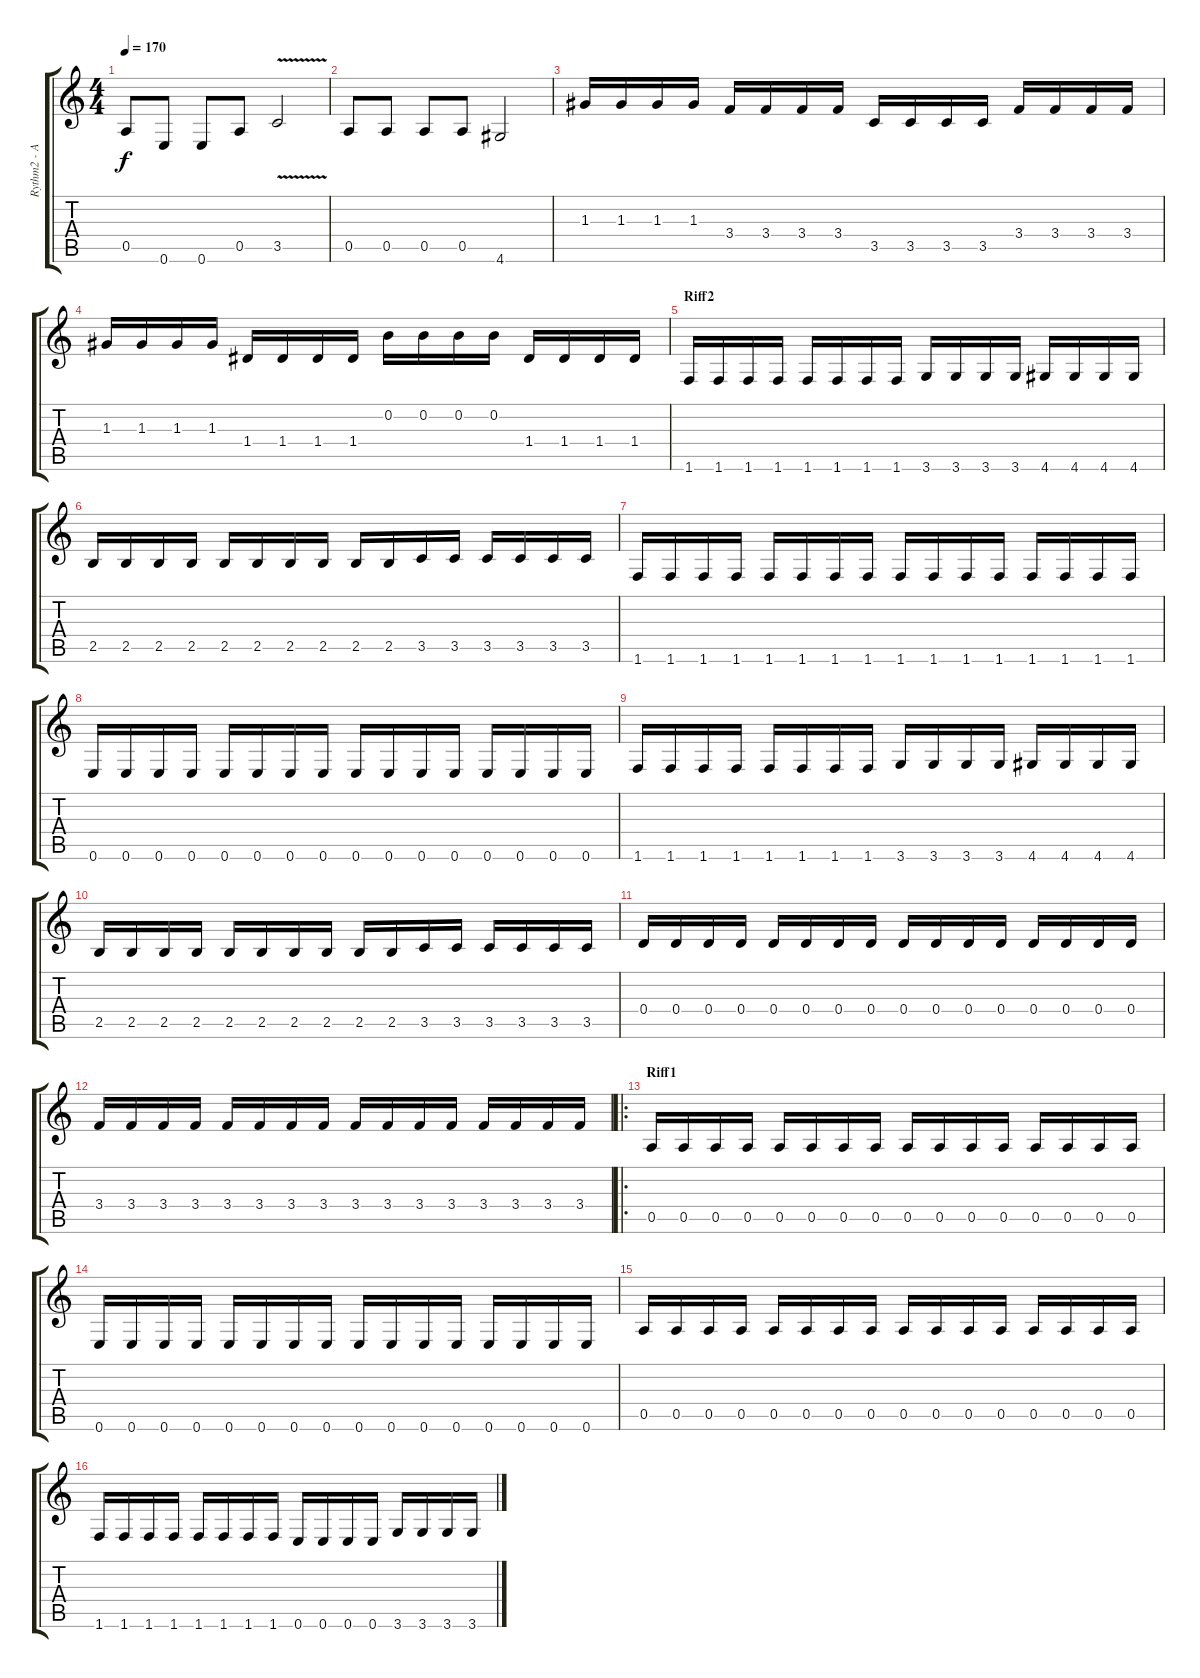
\track ("Rythm2 - Andreas Nilsson" "Rythm2 - A") {instrument distortionguitar}
\staff {score tabs}
\tuning (E4 B3 G3 D3 A2 E2) {hide}
\ts (4 4)
\tempo 170
\clef g2
\ks c
0.5.8{dy f} 0.6.8 0.6.8 0.5.8 3.5{v}.2 |
0.5.8 0.5.8 0.5.8 0.5.8 4.6.2 |
1.3.16 1.3.16 1.3.16 1.3.16 3.4.16 3.4.16 3.4.16 3.4.16 3.5.16 3.5.16 3.5.16 3.5.16 3.4.16 3.4.16 3.4.16 3.4.16 |
1.3.16 1.3.16 1.3.16 1.3.16 1.4.16 1.4.16 1.4.16 1.4.16 0.2.16 0.2.16 0.2.16 0.2.16 1.4.16 1.4.16 1.4.16 1.4.16 |
\section ("" "Riff2")
1.6.16 1.6.16 1.6.16 1.6.16 1.6.16 1.6.16 1.6.16 1.6.16 3.6.16 3.6.16 3.6.16 3.6.16 4.6.16 4.6.16 4.6.16 4.6.16 |
2.5.16 2.5.16 2.5.16 2.5.16 2.5.16 2.5.16 2.5.16 2.5.16 2.5.16 2.5.16 3.5.16 3.5.16 3.5.16 3.5.16 3.5.16 3.5.16 |
1.6.16 1.6.16 1.6.16 1.6.16 1.6.16 1.6.16 1.6.16 1.6.16 1.6.16 1.6.16 1.6.16 1.6.16 1.6.16 1.6.16 1.6.16 1.6.16 |
0.6.16 0.6.16 0.6.16 0.6.16 0.6.16 0.6.16 0.6.16 0.6.16 0.6.16 0.6.16 0.6.16 0.6.16 0.6.16 0.6.16 0.6.16 0.6.16 |
1.6.16 1.6.16 1.6.16 1.6.16 1.6.16 1.6.16 1.6.16 1.6.16 3.6.16 3.6.16 3.6.16 3.6.16 4.6.16 4.6.16 4.6.16 4.6.16 |
2.5.16 2.5.16 2.5.16 2.5.16 2.5.16 2.5.16 2.5.16 2.5.16 2.5.16 2.5.16 3.5.16 3.5.16 3.5.16 3.5.16 3.5.16 3.5.16 |
0.4.16 0.4.16 0.4.16 0.4.16 0.4.16 0.4.16 0.4.16 0.4.16 0.4.16 0.4.16 0.4.16 0.4.16 0.4.16 0.4.16 0.4.16 0.4.16 |
3.4.16 3.4.16 3.4.16 3.4.16 3.4.16 3.4.16 3.4.16 3.4.16 3.4.16 3.4.16 3.4.16 3.4.16 3.4.16 3.4.16 3.4.16 3.4.16 |
\ro
\section ("" "Riff1")
0.5.16 0.5.16 0.5.16 0.5.16 0.5.16 0.5.16 0.5.16 0.5.16 0.5.16 0.5.16 0.5.16 0.5.16 0.5.16 0.5.16 0.5.16 0.5.16 |
0.6.16 0.6.16 0.6.16 0.6.16 0.6.16 0.6.16 0.6.16 0.6.16 0.6.16 0.6.16 0.6.16 0.6.16 0.6.16 0.6.16 0.6.16 0.6.16 |
0.5.16 0.5.16 0.5.16 0.5.16 0.5.16 0.5.16 0.5.16 0.5.16 0.5.16 0.5.16 0.5.16 0.5.16 0.5.16 0.5.16 0.5.16 0.5.16 |
1.6.16 1.6.16 1.6.16 1.6.16 1.6.16 1.6.16 1.6.16 1.6.16 0.6.16 0.6.16 0.6.16 0.6.16 3.6.16 3.6.16 3.6.16 3.6.16
